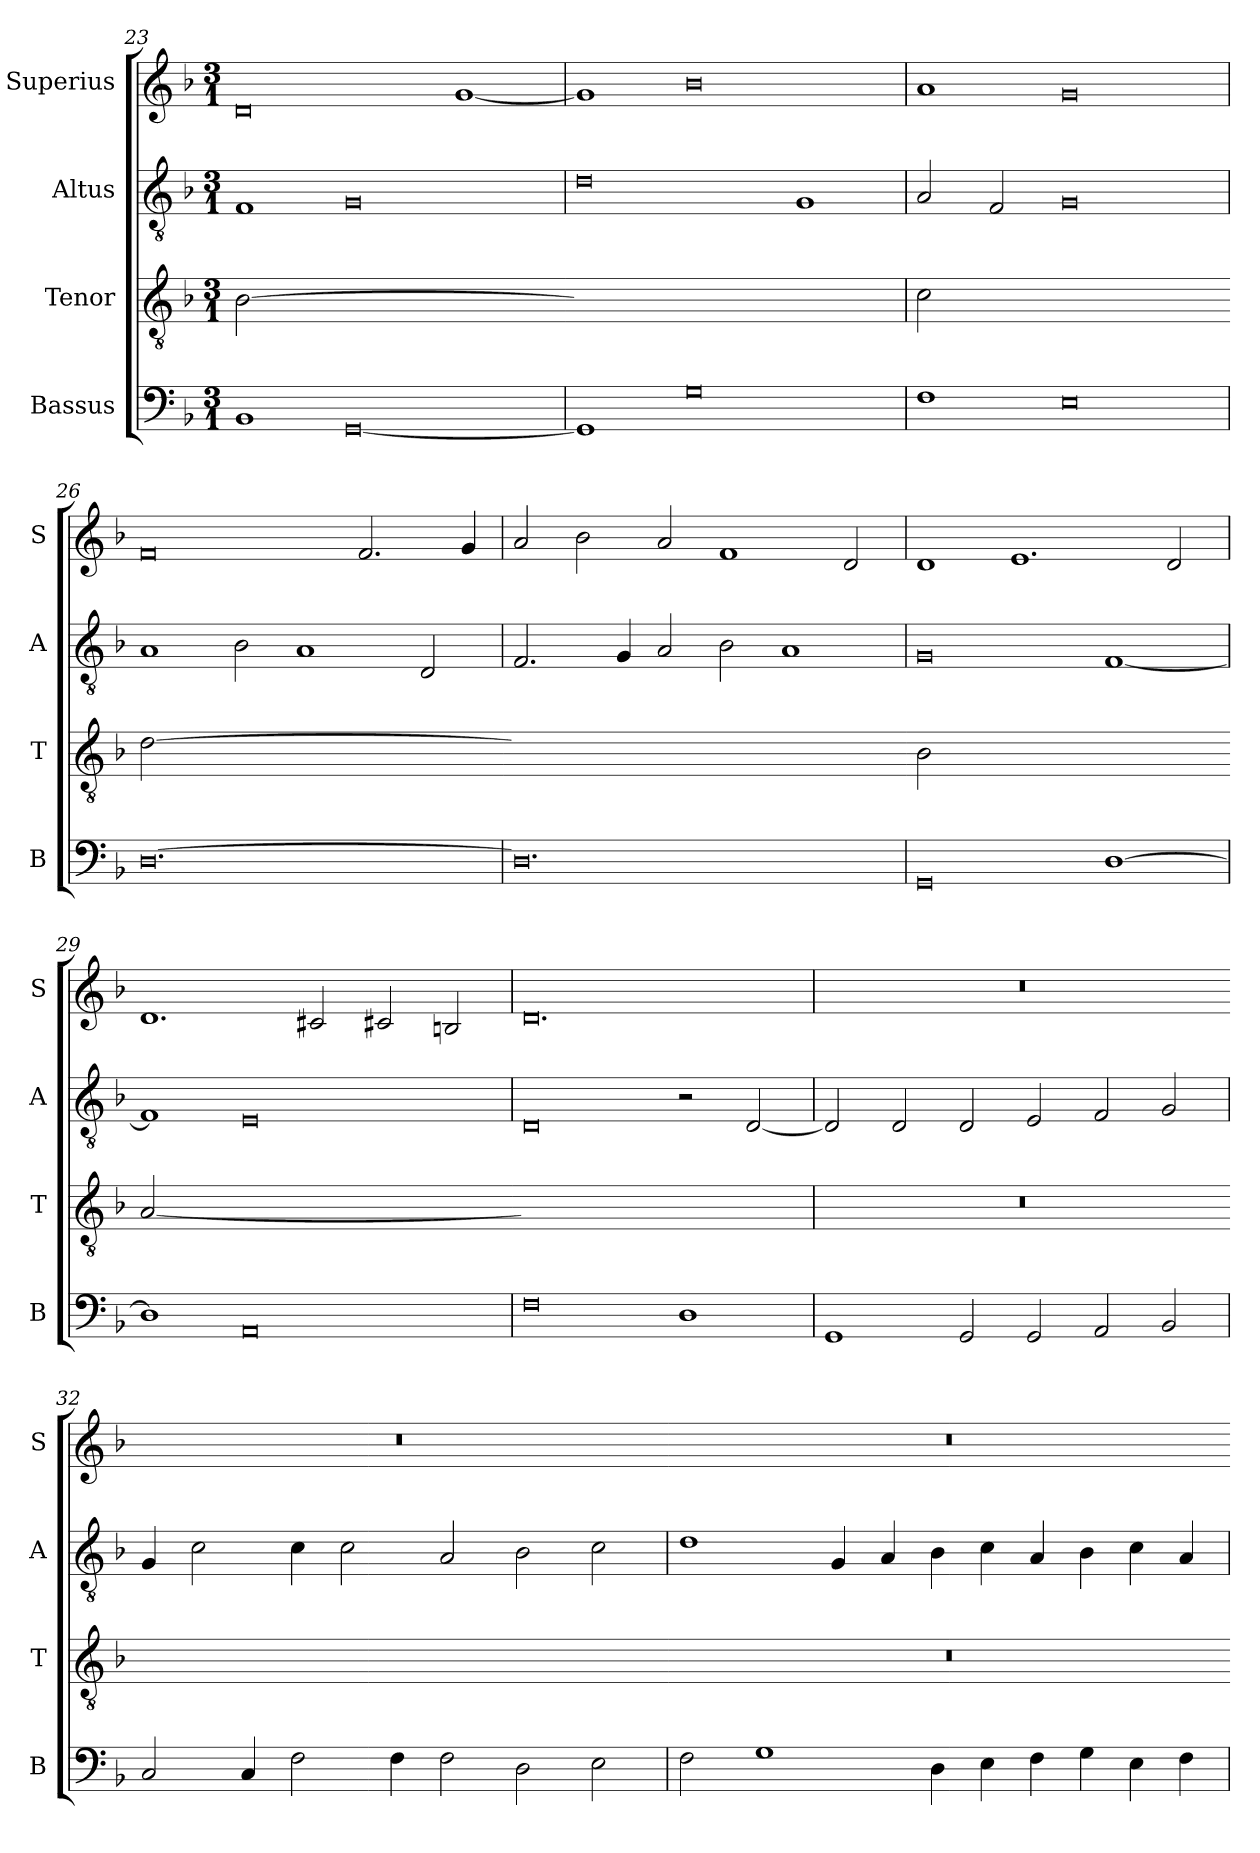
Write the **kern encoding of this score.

**kern	**kern	**kern	**kern
*part4	*part3	*part2	*part1
*staff4	*staff3	*staff2	*staff1
*I"Bassus	*I"Tenor	*I"Altus	*I"Superius
*I'B	*I'T	*I'A	*I'S
*clefF4	*clefGv2	*clefGv2	*clefG2
*k[b-]	*k[b-]	*k[b-]	*k[b-]
*M3/1	*M3/1	*M3/1	*M3/1
=23	=23	=23	=23
!	!LO:N:vis=2	!	!
1BB-	[0.B-	1F	0d
[0GG	.	0G	.
.	.	.	[1g
=24	=24-	=24	=24
!	!LO:N:vis=2	!	!
1GG]	0.B-yy]	0d	1g]
0G	.	.	0b-
.	.	1G	.
=25	=25	=25	=25
!	!LO:N:vis=2	!	!
1F	0.c	2A/	1a
.	.	2F/	.
0E	.	0G	0g
=26	=26-	=26	=26
!	!LO:N:vis=2	!	!
[0.D	[0.d	1A	0f
.	.	2B-\	.
.	.	1A	.
.	.	.	2.f/
.	.	2D/	.
.	.	.	4g/
=27	=27-	=27	=27
!	!LO:N:vis=2	!	!
0.D]	0.dyy]	2.F/	2a/
.	.	.	2b-\
.	.	4G/	.
.	.	2A/	2a/
.	.	2B-\	1f
.	.	1A	.
.	.	.	2d/
=28	=28-	=28	=28
!	!LO:N:vis=2	!	!
0GG	0.B-	0G	1d
.	.	.	1.e
[1D	.	[1F	.
.	.	.	2d/
=29	=29-	=29	=29
!	!LO:N:vis=2	!	!
1D]	[0.A	1F]	1.d
0AA	.	0E	.
.	.	.	2c#X/
.	.	.	2c#X/
.	.	.	2Bn/
=30	=30-	=30	=30
!	!LO:N:vis=2	!	!
0F	0.Ayy]	0D	0.d
1D	.	2r	.
.	.	[2D/	.
=31	=31	=31	=31
!	!LO:N:vis=2	!	!
1GG	0.r	2D/]	0.r
.	.	2D/	.
2GG/	.	2D/	.
2GG/	.	2E/	.
2AA/	.	2F/	.
2BB-/	.	2G/	.
=32	=32-	=32	=32
!	!LO:N:vis=2	!	!
2C/	0.ryy	4G/	0.r
.	.	2c\	.
4C/	.	.	.
2F\	.	4c\	.
.	.	2c\	.
4F\	.	.	.
2F\	.	2A/	.
2D\	.	2B-\	.
2E\	.	2c\	.
=33	=33-	=33	=33
!	!LO:N:vis=2	!	!
2F\	0.r	1d	0.r
1G	.	.	.
.	.	4G/	.
.	.	4A/	.
4D\	.	4B-\	.
4E\	.	4c\	.
4F\	.	4A/	.
4G\	.	4B-\	.
4E\	.	4c\	.
4F\	.	4A/	.
=	=-	=	=
*-	*-	*-	*-
